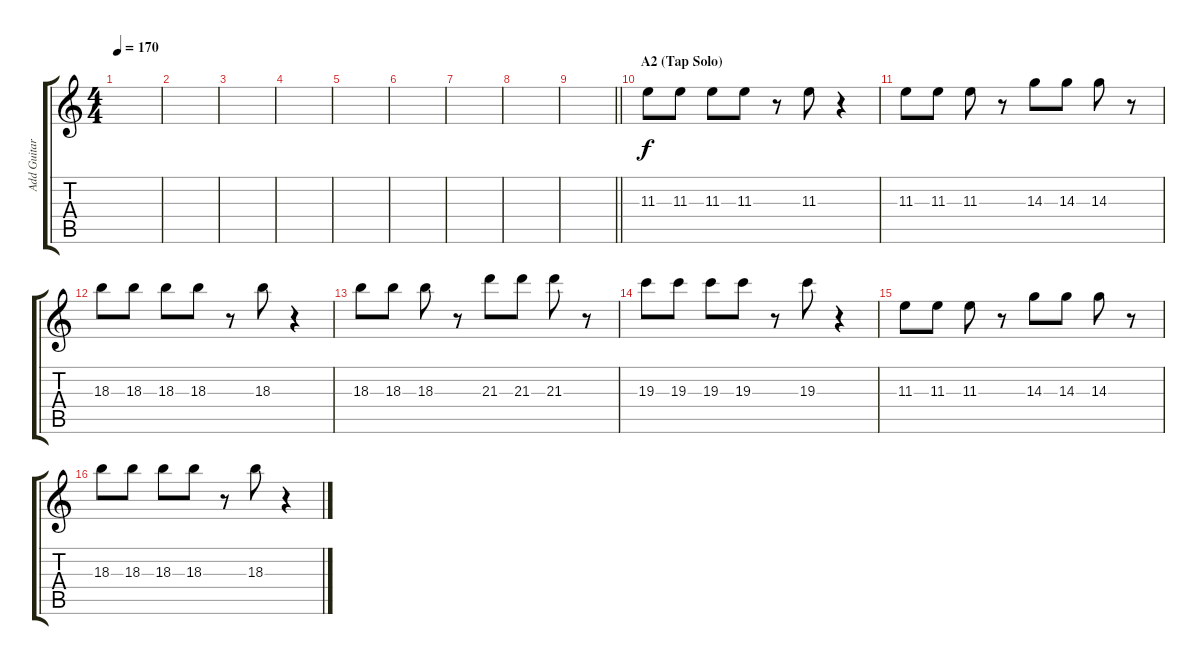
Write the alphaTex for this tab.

\track ("Add Guitar" "Add Guitar") {instrument electricguitarjazz}
\staff {score tabs}
\tuning (D4 A3 F3 C3 G2 C2) {hide}
\ts (4 4)
\tempo 170
\clef g2
\ks c
|
|
|
|
|
|
|
|
\barLineRight lightlight
|
\section ("" "A2 (Tap Solo)")
11.3.8{volume 10 balance 8 instrument distortionguitar} 11.3.8 11.3.8 11.3.8 r.8 11.3.8 r.4 |
11.3.8 11.3.8 11.3.8 r.8 14.3.8 14.3.8 14.3.8 r.8 |
18.3.8 18.3.8 18.3.8 18.3.8 r.8 18.3.8 r.4 |
18.3.8 18.3.8 18.3.8 r.8 21.3.8 21.3.8 21.3.8 r.8 |
19.3.8 19.3.8 19.3.8 19.3.8 r.8 19.3.8 r.4 |
11.3.8 11.3.8 11.3.8 r.8 14.3.8 14.3.8 14.3.8 r.8 |
18.3.8 18.3.8 18.3.8 18.3.8 r.8 18.3.8 r.4
